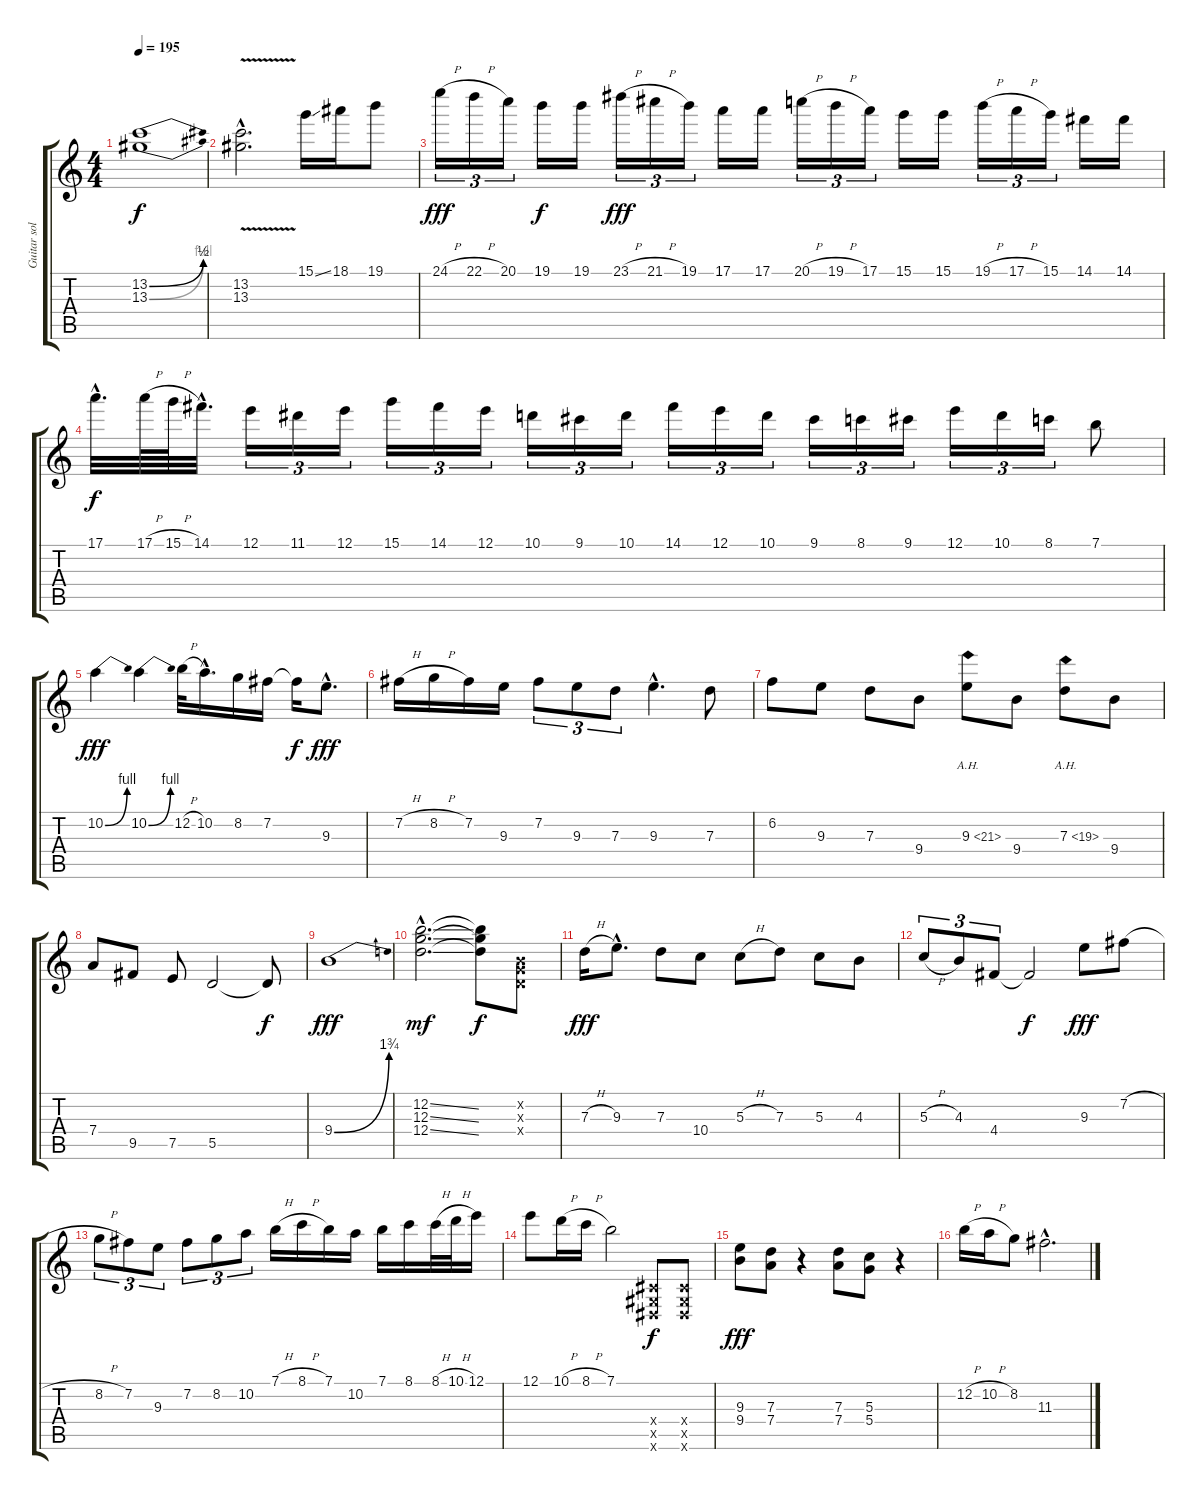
\track ("Guitar solo" "Guitar sol") {instrument distortionguitar}
\staff {score tabs}
\tuning (E4 B3 G3 D3 A2 E2) {hide}
\ts (4 4)
\tempo 195
\clef g2
\ks c
(13.2{be (bend 0 0 60 2)} 13.3{be (bend 0 0 60 4)}).1{dy f} |
(13.2{v hac} 13.3{v hac}).2{d} 15.1{ss}.16 18.1.16 19.1.8 |
24.1{h}.16{tu (3 2) dy fff} 22.1{h}.16{tu (3 2)} 20.1.16{tu (3 2)} 19.1.16{dy f} 19.1.16 23.1{h}.16{tu (3 2) dy fff} 21.1{h}.16{tu (3 2)} 19.1.16{tu (3 2)} 17.1.16 17.1.16 20.1{h}.16{tu (3 2)} 19.1{h}.16{tu (3 2)} 17.1.16{tu (3 2)} 15.1.16 15.1.16 19.1{h}.16{tu (3 2)} 17.1{h}.16{tu (3 2)} 15.1.16{tu (3 2)} 14.1.16 14.1.16 |
17.1{hac}.32{d dy f} 17.1{h}.64 15.1{h}.64 14.1{hac}.32{d} 12.1.16{tu (3 2)} 11.1.16{tu (3 2)} 12.1.16{tu (3 2)} 15.1.16{tu (3 2)} 14.1.16{tu (3 2)} 12.1.16{tu (3 2)} 10.1.16{tu (3 2)} 9.1.16{tu (3 2)} 10.1.16{tu (3 2)} 14.1.16{tu (3 2)} 12.1.16{tu (3 2)} 10.1.16{tu (3 2)} 9.1.16{tu (3 2)} 8.1.16{tu (3 2)} 9.1.16{tu (3 2)} 12.1.16{tu (3 2)} 10.1.16{tu (3 2)} 8.1.16{tu (3 2)} 7.1.8 |
10.2{be (bend 0 0 60 4)}.4{dy fff} 10.2{be (bend 0 0 60 4)}.4 12.2{h}.32 10.2{hac}.16{d} 8.2.16 7.2.16 7.2{t}.16{dy f} 9.3{hac}.8{d dy fff} |
7.2{h}.16 8.2{h}.16 7.2.16 9.3.16 7.2.8{tu (3 2)} 9.3.8{tu (3 2)} 7.3.8{tu (3 2)} 9.3{hac}.4{d} 7.3.8 |
6.2.8 9.3.8 7.3.8 9.4.8 9.3{ah 12}.8 9.4.8 7.3{ah 12}.8 9.4.8 |
7.4.8 9.5.8 7.5.8 5.5.2 5.5{t}.8{dy f} |
9.4{be (bend 0 0 60 7)}.1{dy fff} |
(12.2{ss hac} 12.3{ss hac} 12.4{ss hac}).2{d dy mf} (12.2{t} 12.3{t} 12.4{t}).8{dy f} (0.2{x} 0.3{x} 0.4{x}).8 |
7.3{h}.16{dy fff} 9.3{hac}.8{d} 7.3.8 10.4.8 5.3{h}.8 7.3.8 5.3.8 4.3.8 |
5.3{h}.8{tu (3 2)} 4.3.8{tu (3 2)} 4.4.8{tu (3 2)} 4.4{t}.2{dy f} 9.3.8{dy fff} 7.2{h}.8 |
8.2{h}.8{tu (3 2)} 7.2.8{tu (3 2)} 9.3.8{tu (3 2)} 7.2.8{tu (3 2)} 8.2.8{tu (3 2)} 10.2.8{tu (3 2)} 7.1{h}.16 8.1{h}.16 7.1.16 10.2.16 7.1.16 8.1.16 8.1{h}.32 10.1{h}.32 12.1.16 |
12.1.8 10.1{h}.16 8.1{h}.16 7.1.2 (-1.4{x} -1.5{x} -1.6{x}).8{dy f} (-1.4{x} -1.5{x} -1.6{x}).8 |
(9.3 9.4).8{dy fff} (7.3 7.4).8 r.4 (7.3 7.4).8 (5.3 5.4).8 r.4 |
12.2{h}.16 10.2{h}.16 8.2.8 11.3{hac}.2{d}
